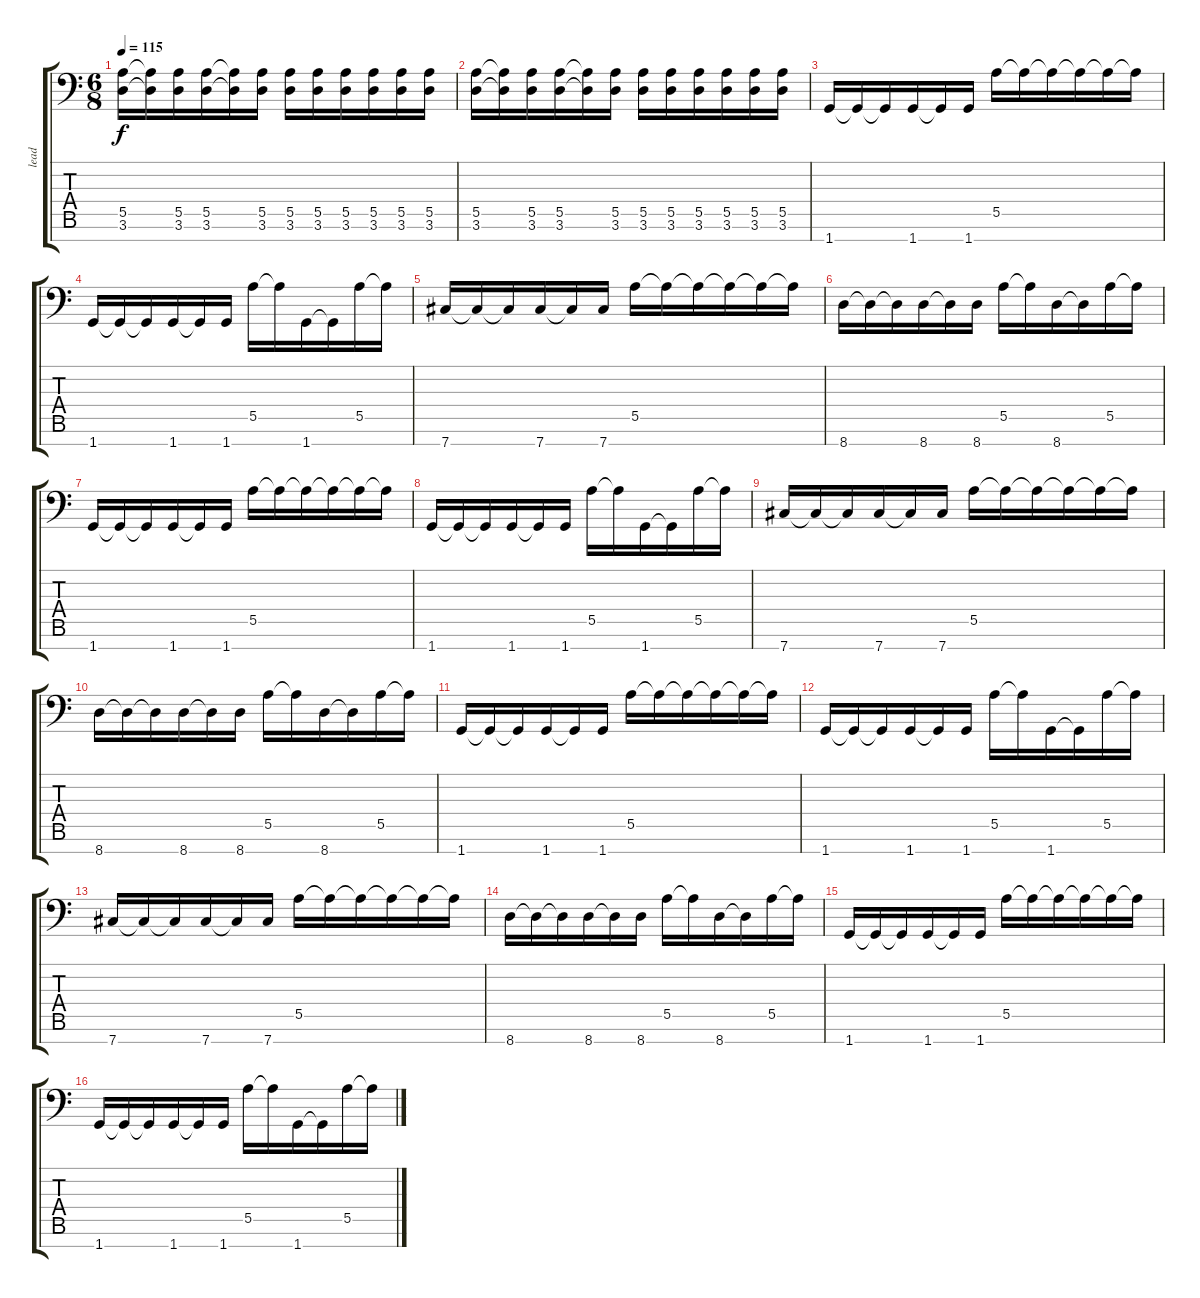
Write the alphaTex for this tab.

\track ("lead" "lead") {instrument distortionguitar}
\staff {score tabs}
\tuning (B3 G3 D3 A2 E2 B1 Gb1) {hide}
\ts (6 8)
\tempo 115
\clef f4
\ks c
(5.5 3.6).16{dy f} (5.5{t} 3.6{t}).16 (5.5 3.6).16 (5.5 3.6).16 (5.5{t} 3.6{t}).16 (5.5 3.6).16 (5.5 3.6).16 (5.5 3.6).16 (5.5 3.6).16 (5.5 3.6).16 (5.5 3.6).16 (5.5 3.6).16 |
(5.5 3.6).16 (5.5{t} 3.6{t}).16 (5.5 3.6).16 (5.5 3.6).16 (5.5{t} 3.6{t}).16 (5.5 3.6).16 (5.5 3.6).16 (5.5 3.6).16 (5.5 3.6).16 (5.5 3.6).16 (5.5 3.6).16 (5.5 3.6).16 |
1.7.16 1.7{t}.16 1.7{t}.16 1.7.16 1.7{t}.16 1.7.16 5.5.16 5.5{t}.16 5.5{t}.16 5.5{t}.16 5.5{t}.16 5.5{t}.16 |
1.7.16 1.7{t}.16 1.7{t}.16 1.7.16 1.7{t}.16 1.7.16 5.5.16 5.5{t}.16 1.7.16 1.7{t}.16 5.5.16 5.5{t}.16 |
7.7.16 7.7{t}.16 7.7{t}.16 7.7.16 7.7{t}.16 7.7.16 5.5.16 5.5{t}.16 5.5{t}.16 5.5{t}.16 5.5{t}.16 5.5{t}.16 |
8.7.16 8.7{t}.16 8.7{t}.16 8.7.16 8.7{t}.16 8.7.16 5.5.16 5.5{t}.16 8.7.16 8.7{t}.16 5.5.16 5.5{t}.16 |
1.7.16 1.7{t}.16 1.7{t}.16 1.7.16 1.7{t}.16 1.7.16 5.5.16 5.5{t}.16 5.5{t}.16 5.5{t}.16 5.5{t}.16 5.5{t}.16 |
1.7.16 1.7{t}.16 1.7{t}.16 1.7.16 1.7{t}.16 1.7.16 5.5.16 5.5{t}.16 1.7.16 1.7{t}.16 5.5.16 5.5{t}.16 |
7.7.16 7.7{t}.16 7.7{t}.16 7.7.16 7.7{t}.16 7.7.16 5.5.16 5.5{t}.16 5.5{t}.16 5.5{t}.16 5.5{t}.16 5.5{t}.16 |
8.7.16 8.7{t}.16 8.7{t}.16 8.7.16 8.7{t}.16 8.7.16 5.5.16 5.5{t}.16 8.7.16 8.7{t}.16 5.5.16 5.5{t}.16 |
1.7.16 1.7{t}.16 1.7{t}.16 1.7.16 1.7{t}.16 1.7.16 5.5.16 5.5{t}.16 5.5{t}.16 5.5{t}.16 5.5{t}.16 5.5{t}.16 |
1.7.16 1.7{t}.16 1.7{t}.16 1.7.16 1.7{t}.16 1.7.16 5.5.16 5.5{t}.16 1.7.16 1.7{t}.16 5.5.16 5.5{t}.16 |
7.7.16 7.7{t}.16 7.7{t}.16 7.7.16 7.7{t}.16 7.7.16 5.5.16 5.5{t}.16 5.5{t}.16 5.5{t}.16 5.5{t}.16 5.5{t}.16 |
8.7.16 8.7{t}.16 8.7{t}.16 8.7.16 8.7{t}.16 8.7.16 5.5.16 5.5{t}.16 8.7.16 8.7{t}.16 5.5.16 5.5{t}.16 |
1.7.16 1.7{t}.16 1.7{t}.16 1.7.16 1.7{t}.16 1.7.16 5.5.16 5.5{t}.16 5.5{t}.16 5.5{t}.16 5.5{t}.16 5.5{t}.16 |
1.7.16 1.7{t}.16 1.7{t}.16 1.7.16 1.7{t}.16 1.7.16 5.5.16 5.5{t}.16 1.7.16 1.7{t}.16 5.5.16 5.5{t}.16
